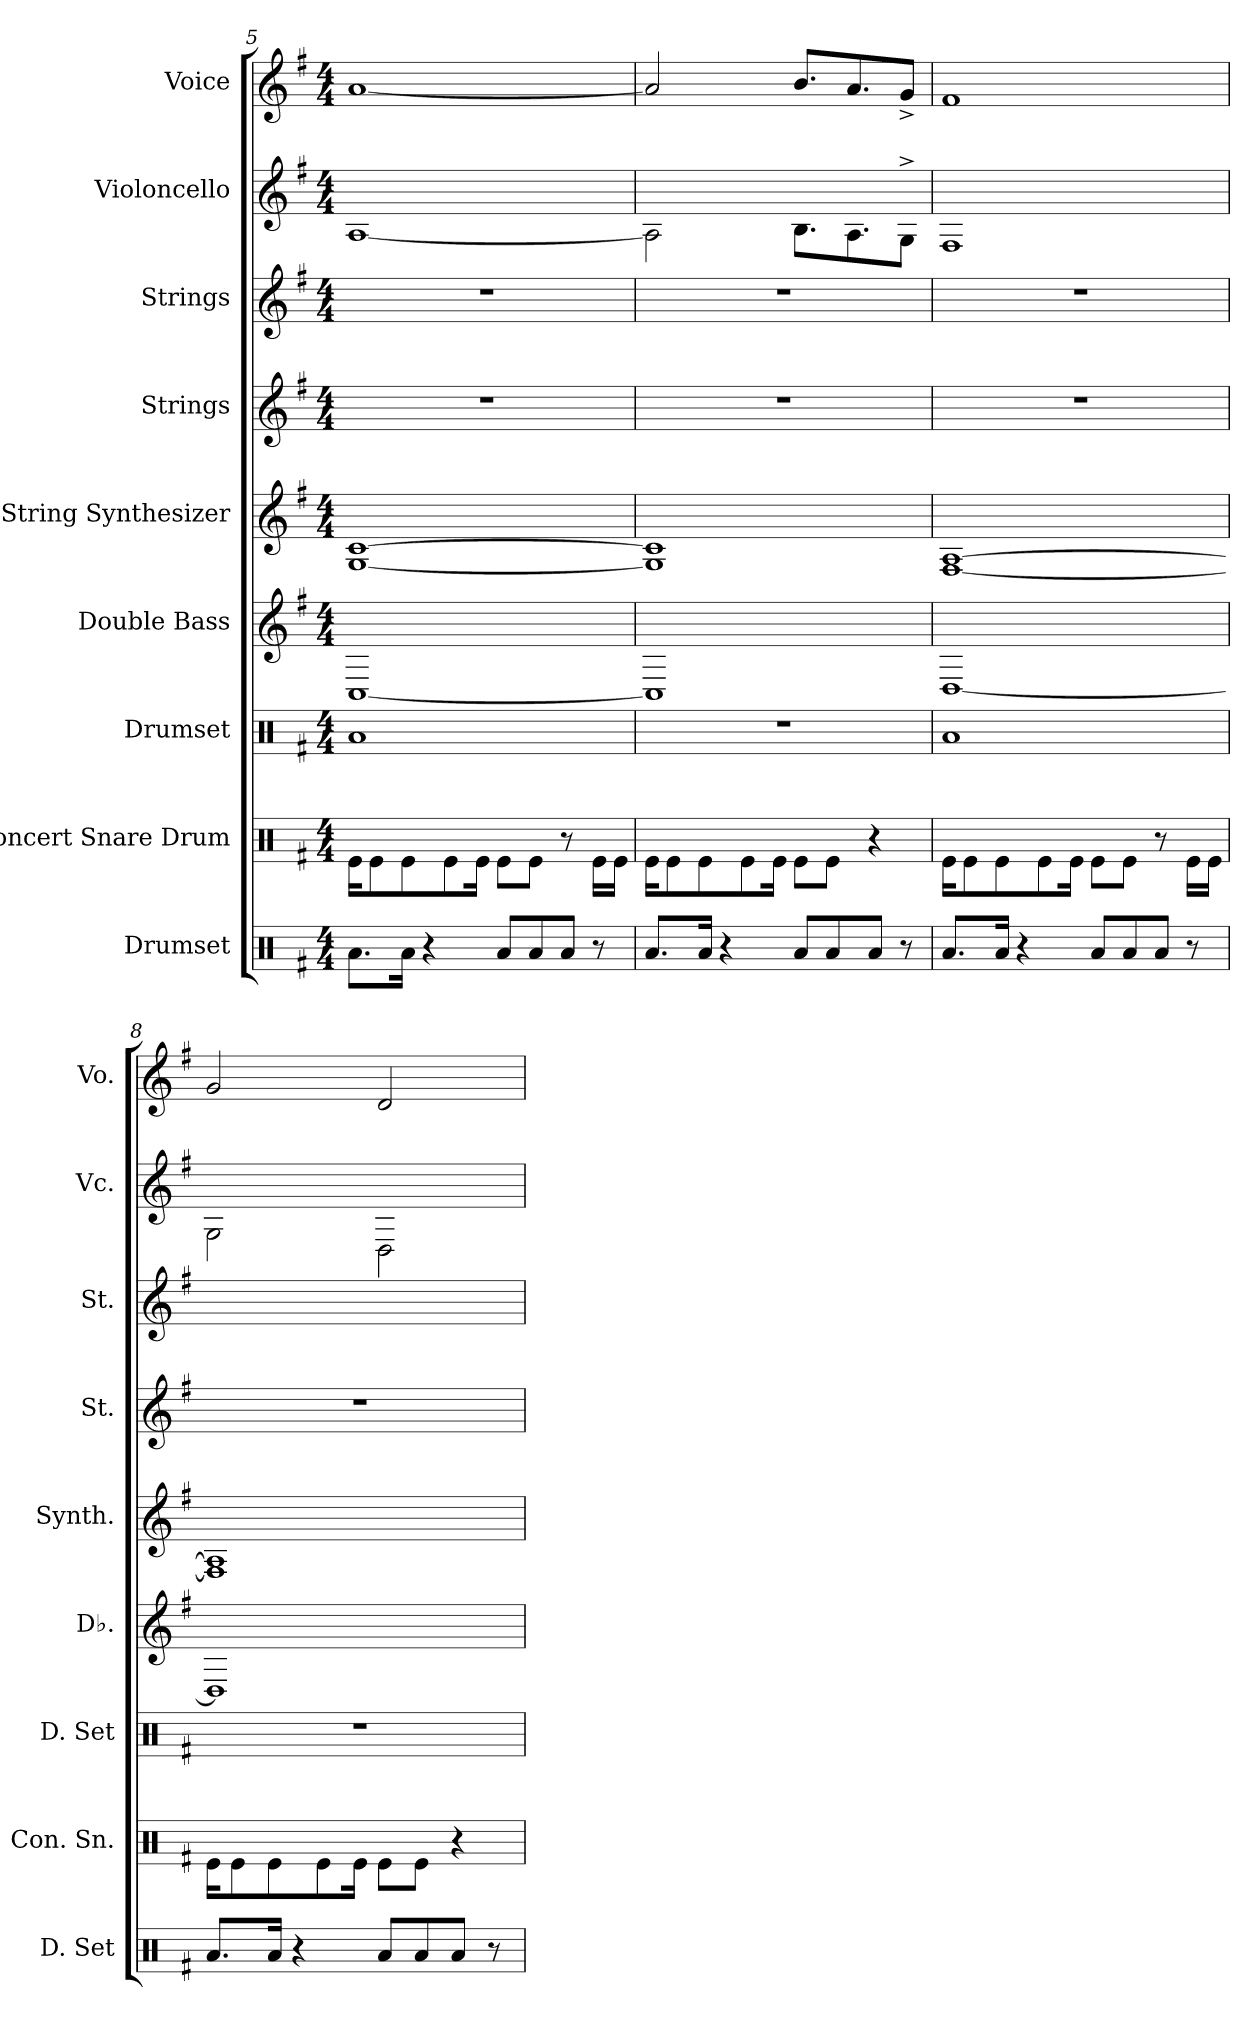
**kern	**kern	**kern	**kern	**kern	**kern	**kern	**kern	**kern
*part9	*part8	*part7	*part6	*part5	*part4	*part3	*part2	*part1
*staff9	*staff8	*staff7	*staff6	*staff5	*staff4	*staff3	*staff2	*staff1
*I"Drumset	*I"Concert Snare Drum	*I"Drumset	*I"Double Bass	*I"String Synthesizer	*I"Strings	*I"Strings	*I"Violoncello	*I"Voice
*I'D. Set	*I'Con. Sn.	*I'D. Set	*I'Db.	*I'Synth.	*I'St.	*I'St.	*I'Vc.	*I'Vo.
*clefX	*clefX	*clefX	*clefG2	*clefG2	*clefG2	*clefG2	*clefG2	*clefG2
*	*	*	*ITrd7c12	*	*	*	*	*
*k[f#]	*k[f#]	*k[f#]	*k[f#]	*k[f#]	*k[f#]	*k[f#]	*k[f#]	*k[f#]
*M4/4	*M4/4	*M4/4	*M4/4	*M4/4	*M4/4	*M4/4	*M4/4	*M4/4
=5	=5	=5	=5	=5	=5	=5	=5	=5
8.Ra\L	16Re\KL	1Ra	[1CC	[1G [1c	1r	1r	[1A	[1a
.	8Re\	.	.	.	.	.	.	.
16Ra\Jk	8Re\	.	.	.	.	.	.	.
4r	.	.	.	.	.	.	.	.
.	8Re\	.	.	.	.	.	.	.
.	16Re\Jk	.	.	.	.	.	.	.
8Ra/L	8Re\L	.	.	.	.	.	.	.
8Ra/	8Re\J	.	.	.	.	.	.	.
8Ra/J	8r	.	.	.	.	.	.	.
8r	16Re\LL	.	.	.	.	.	.	.
.	16Re\JJ	.	.	.	.	.	.	.
=6	=6	=6	=6	=6	=6	=6	=6	=6
8.Ra/L	16Re\KL	1r	1CC]	1G] 1c]	1r	1r	2A\]	2a/]
.	8Re\	.	.	.	.	.	.	.
16Ra/Jk	8Re\	.	.	.	.	.	.	.
4r	.	.	.	.	.	.	.	.
.	8Re\	.	.	.	.	.	.	.
.	16Re\Jk	.	.	.	.	.	.	.
8Ra/L	8Re\L	.	.	.	.	.	8.B\L	8.b/L
8Ra/	8Re\J	.	.	.	.	.	.	.
.	.	.	.	.	.	.	8.A\	8.a/
8Ra/J	4r	.	.	.	.	.	.	.
8r	.	.	.	.	.	.	8G^\J	8g^/J
=7	=7	=7	=7	=7	=7	=7	=7	=7
8.Ra/L	16Re\KL	1Ra	[1DD	[1F# [1A	1r	1r	1F#	1f#
.	8Re\	.	.	.	.	.	.	.
16Ra/Jk	8Re\	.	.	.	.	.	.	.
4r	.	.	.	.	.	.	.	.
.	8Re\	.	.	.	.	.	.	.
.	16Re\Jk	.	.	.	.	.	.	.
8Ra/L	8Re\L	.	.	.	.	.	.	.
8Ra/	8Re\J	.	.	.	.	.	.	.
8Ra/J	8r	.	.	.	.	.	.	.
8r	16Re\LL	.	.	.	.	.	.	.
.	16Re\JJ	.	.	.	.	.	.	.
!!LO:PB:g=z
=8	=8	=8	=8	=8	=8	=8	=8	=8
8.Ra/L	16Re\KL	1r	1DD]	1F#] 1A]	1r	1ryy	2G\	2g/
.	8Re\	.	.	.	.	.	.	.
16Ra/Jk	8Re\	.	.	.	.	.	.	.
4r	.	.	.	.	.	.	.	.
.	8Re\	.	.	.	.	.	.	.
.	16Re\Jk	.	.	.	.	.	.	.
8Ra/L	8Re\L	.	.	.	.	.	2D\	2d/
8Ra/	8Re\J	.	.	.	.	.	.	.
8Ra/J	4r	.	.	.	.	.	.	.
8r	.	.	.	.	.	.	.	.
=	=	=	=	=	=	=	=	=
*-	*-	*-	*-	*-	*-	*-	*-	*-
